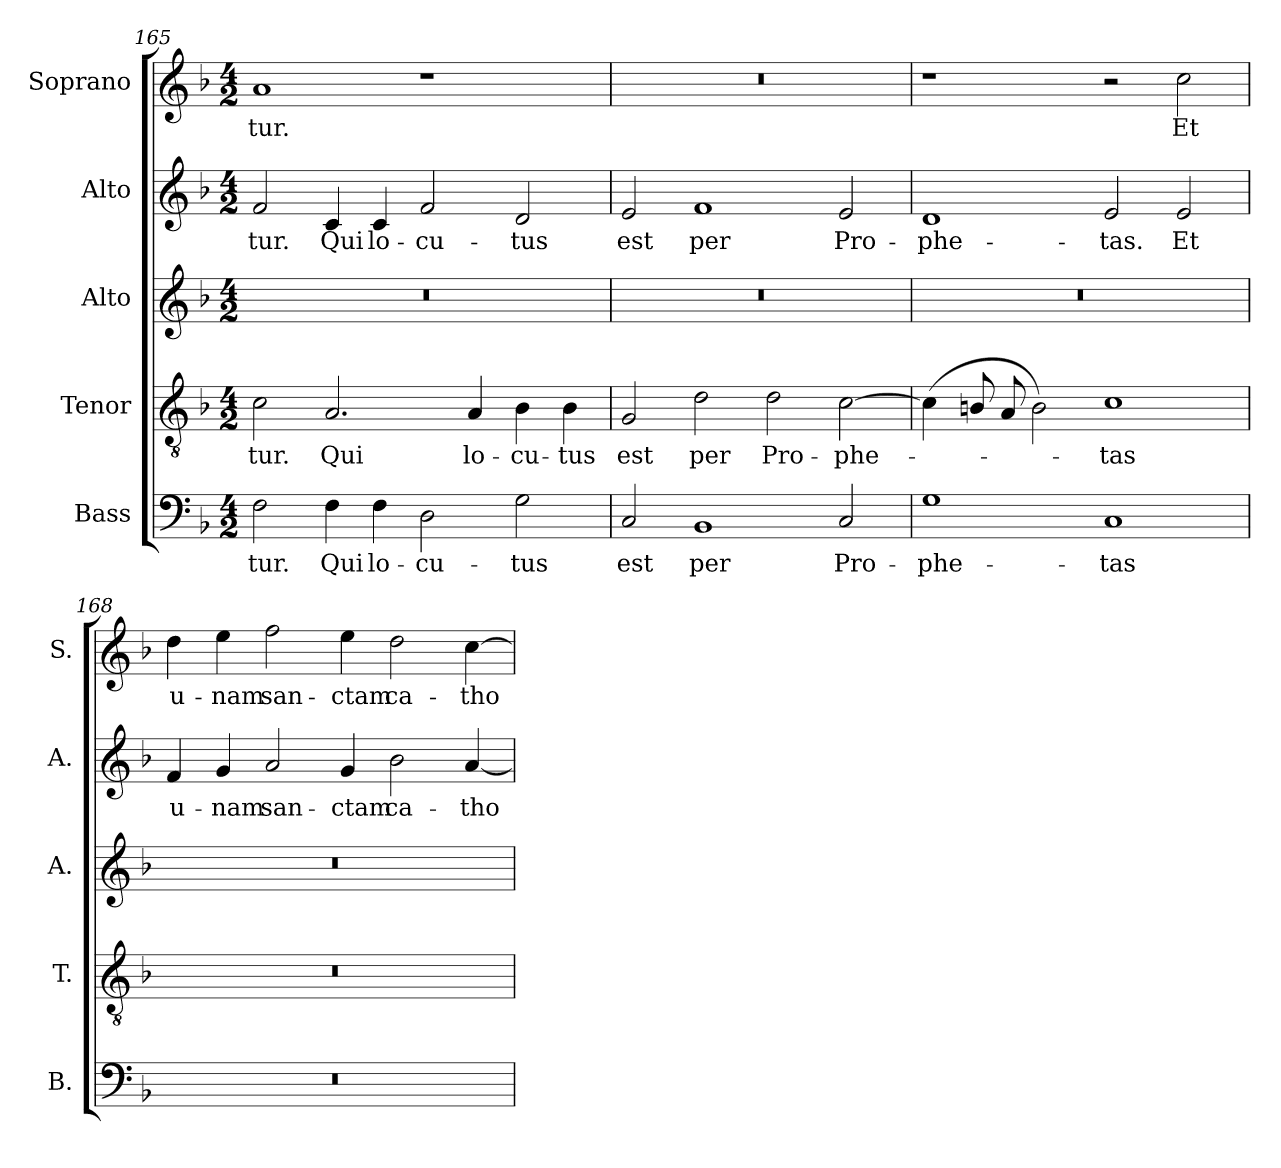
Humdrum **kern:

**kern	**text	**kern	**text	**kern	**kern	**text	**kern	**text
*part5	*part5	*part4	*part4	*part3	*part2	*part2	*part1	*part1
*staff5	*staff5	*staff4	*staff4	*staff3	*staff2	*staff2	*staff1	*staff1
*I"Bass	*	*I"Tenor	*	*I"Alto	*I"Alto	*	*I"Soprano	*
*I'B.	*	*I'T.	*	*I'A.	*I'A.	*	*I'S.	*
*clefF4	*	*clefGv2	*	*clefG2	*clefG2	*	*clefG2	*
*	*	*ITrd7c12	*	*	*	*	*	*
*k[b-]	*	*k[b-]	*	*k[b-]	*k[b-]	*	*k[b-]	*
*F:	*	*F:	*	*F:	*F:	*	*F:	*
*M4/2	*	*M4/2	*	*M4/2	*M4/2	*	*M4/2	*
=165	=165	=165	=165	=165	=165	=165	=165	=165
!	!LO:LY:b:color=#000000	!	!	!	!	!	!	!
!	!	!	!LO:LY:b:color=#000000	!LO:N:vis=1	!	!	!	!
!	!	!	!	!	!	!LO:LY:b:color=#000000	!	!
!	!	!	!	!	!	!	!	!LO:LY:b:color=#000000
2Fi\	-tur.	2Ci\	-tur.	0r	2fi/	-tur.	1ai	-tur.
!	!LO:LY:b:color=#000000	!	!	!	!	!	!	!
!	!	!	!LO:LY:b:color=#000000	!	!	!	!	!
!	!	!	!	!	!	!LO:LY:b:color=#000000	!	!
4Fi\	Qui	2.AAi/	Qui	.	4ci/	Qui	.	.
!	!LO:LY:b:color=#000000	!	!	!	!	!	!	!
!	!	!	!	!	!	!LO:LY:b:color=#000000	!	!
4Fi\	lo-	.	.	.	4ci/	lo-	.	.
!	!LO:LY:b:color=#000000	!	!	!	!	!	!	!
!	!	!	!	!	!	!LO:LY:b:color=#000000	!	!
2Di\	-cu-	.	.	.	2fi/	-cu-	1r	.
!	!	!	!LO:LY:b:color=#000000	!	!	!	!	!
.	.	4AAi/	lo-	.	.	.	.	.
!	!LO:LY:b:color=#000000	!	!	!	!	!	!	!
!	!	!	!LO:LY:b:color=#000000	!	!	!	!	!
!	!	!	!	!	!	!LO:LY:b:color=#000000	!	!
2Gi\	-tus	4BB-i\	-cu-	.	2di/	-tus	.	.
!	!	!	!LO:LY:b:color=#000000	!	!	!	!	!
.	.	4BB-i\	-tus	.	.	.	.	.
!!LO:LB:g=z
=166	=166	=166	=166	=166	=166	=166	=166	=166
!	!LO:LY:b:color=#000000	!	!	!	!	!	!	!
!	!	!	!LO:LY:b:color=#000000	!LO:N:vis=1	!	!	!	!
!	!	!	!	!	!	!LO:LY:b:color=#000000	!LO:N:vis=1	!
2Ci/	est	2GGi/	est	0r	2ei/	est	0r	.
!	!LO:LY:b:color=#000000	!	!	!	!	!	!	!
!	!	!	!LO:LY:b:color=#000000	!	!	!	!	!
!	!	!	!	!	!	!LO:LY:b:color=#000000	!	!
1BB-i	per	2Di\	per	.	1fi	per	.	.
!	!	!	!LO:LY:b:color=#000000	!	!	!	!	!
.	.	2Di\	Pro-	.	.	.	.	.
!	!LO:LY:b:color=#000000	!	!	!	!	!	!	!
!	!	!	!LO:LY:b:color=#000000	!	!	!	!	!
!	!	!	!	!	!	!LO:LY:b:color=#000000	!	!
2Ci/	Pro-	[2Ci\	-phe-	.	2ei/	Pro-	.	.
=167	=167	=167	=167	=167	=167	=167	=167	=167
!	!LO:LY:b:color=#000000	!	!	!LO:N:vis=1	!	!	!	!
!	!	!	!	!	!	!LO:LY:b:color=#000000	!	!
1Gi	-phe-	(4Ci\]	.	0r	1di	-phe-	1r	.
.	.	8BBni/	.	.	.	.	.	.
.	.	8AAi/	.	.	.	.	.	.
.	.	2BBi\)	.	.	.	.	.	.
!	!LO:LY:b:color=#000000	!	!	!	!	!	!	!
!	!	!	!LO:LY:b:color=#000000	!	!	!	!	!
!	!	!	!	!	!	!LO:LY:b:color=#000000	!	!
1Ci	-tas	1Ci	-tas	.	2ei/	-tas.	2r	.
!	!	!	!	!	!	!LO:LY:b:color=#000000	!	!
!	!	!	!	!	!	!	!	!LO:LY:b:color=#000000
.	.	.	.	.	2ei/	Et	2cci\	Et
=168	=168	=168	=168	=168	=168	=168	=168	=168
!LO:N:vis=1	!	!LO:N:vis=1	!	!LO:N:vis=1	!	!	!	!
!	!	!	!	!	!	!LO:LY:b:color=#000000	!	!
!	!	!	!	!	!	!	!	!LO:LY:b:color=#000000
0r	.	0r	.	0r	4fi/	u-	4ddi\	u-
!	!	!	!	!	!	!LO:LY:b:color=#000000	!	!
!	!	!	!	!	!	!	!	!LO:LY:b:color=#000000
.	.	.	.	.	4gi/	-nam	4eei\	-nam
!	!	!	!	!	!	!LO:LY:b:color=#000000	!	!
!	!	!	!	!	!	!	!	!LO:LY:b:color=#000000
.	.	.	.	.	2ai/	san-	2ffi\	san-
!	!	!	!	!	!	!LO:LY:b:color=#000000	!	!
!	!	!	!	!	!	!	!	!LO:LY:b:color=#000000
.	.	.	.	.	4gi/	-ctam	4eei\	-ctam
!	!	!	!	!	!	!LO:LY:b:color=#000000	!	!
!	!	!	!	!	!	!	!	!LO:LY:b:color=#000000
.	.	.	.	.	2b-i\	ca-	2ddi\	ca-
!	!	!	!	!	!	!LO:LY:b:color=#000000	!	!
!	!	!	!	!	!	!	!	!LO:LY:b:color=#000000
.	.	.	.	.	[4ai/	-tho-	[4cci\	-tho-
=	=	=	=	=	=	=	=	=
*-	*-	*-	*-	*-	*-	*-	*-	*-
